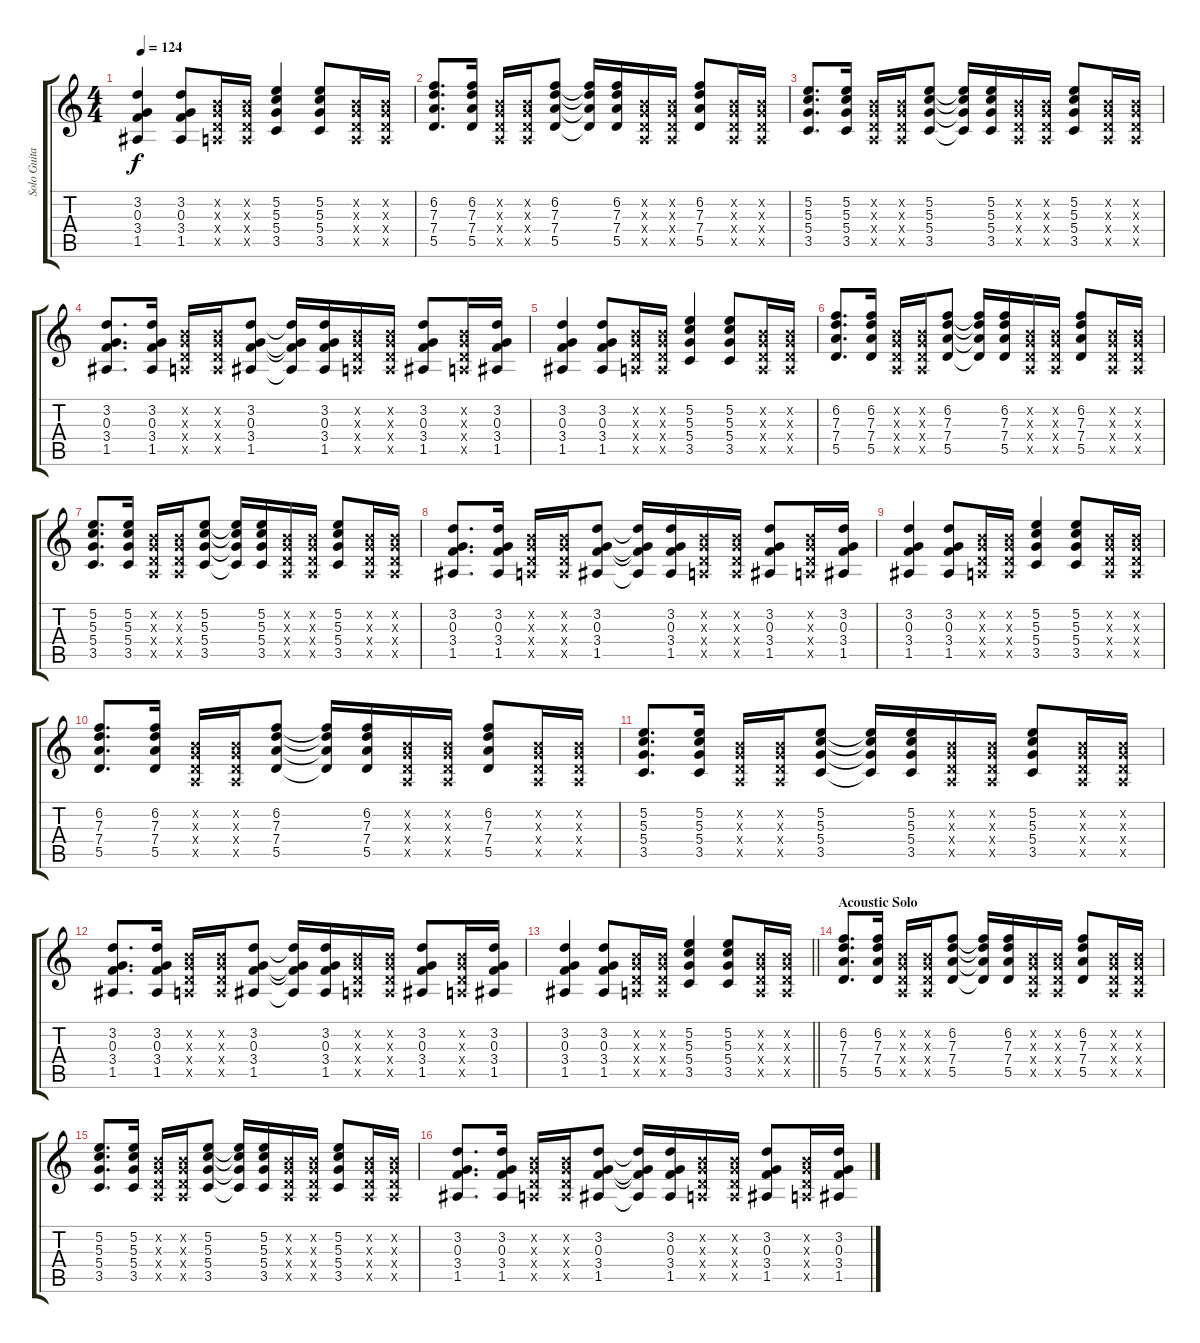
\track ("Solo Guitar 1" "Solo Guita") {instrument distortionguitar}
\staff {score tabs}
\tuning (E4 B3 G3 D3 A2 D2) {hide}
\ts (4 4)
\tempo 124
\clef g2
\ks c
(3.2 0.3 3.4 1.5).4{dy f} (3.2 0.3 3.4 1.5).8 (0.2{x} 0.3{x} 0.4{x} 0.5{x}).16 (0.2{x} 0.3{x} 0.4{x} 0.5{x}).16 (5.2 5.3 5.4 3.5).4 (5.2 5.3 5.4 3.5).8 (0.2{x} 0.3{x} 0.4{x} 0.5{x}).16 (0.2{x} 0.3{x} 0.4{x} 0.5{x}).16 |
(6.2 7.3 7.4 5.5).8{d} (6.2 7.3 7.4 5.5).16 (0.2{x} 0.3{x} 0.4{x} 0.5{x}).16 (0.2{x} 0.3{x} 0.4{x} 0.5{x}).16 (6.2 7.3 7.4 5.5).8 (6.2{t} 7.3{t} 7.4{t} 5.5{t}).16 (6.2 7.3 7.4 5.5).16 (0.2{x} 0.3{x} 0.4{x} 0.5{x}).16 (0.2{x} 0.3{x} 0.4{x} 0.5{x}).16 (6.2 7.3 7.4 5.5).8 (0.2{x} 0.3{x} 0.4{x} 0.5{x}).16 (0.2{x} 0.3{x} 0.4{x} 0.5{x}).16 |
(5.2 5.3 5.4 3.5).8{d} (5.2 5.3 5.4 3.5).16 (0.2{x} 0.3{x} 0.4{x} 0.5{x}).16 (0.2{x} 0.3{x} 0.4{x} 0.5{x}).16 (5.2 5.3 5.4 3.5).8 (5.2{t} 5.3{t} 5.4{t} 3.5{t}).16 (5.2 5.3 5.4 3.5).16 (0.2{x} 0.3{x} 0.4{x} 0.5{x}).16 (0.2{x} 0.3{x} 0.4{x} 0.5{x}).16 (5.2 5.3 5.4 3.5).8 (0.2{x} 0.3{x} 0.4{x} 0.5{x}).16 (0.2{x} 0.3{x} 0.4{x} 0.5{x}).16 |
(3.2 0.3 3.4 1.5).8{d} (3.2 0.3 3.4 1.5).16 (0.2{x} 0.3{x} 0.4{x} 0.5{x}).16 (0.2{x} 0.3{x} 0.4{x} 0.5{x}).16 (3.2 0.3 3.4 1.5).8 (3.2{t} 0.3{t} 3.4{t} 1.5{t}).16 (3.2 0.3 3.4 1.5).16 (0.2{x} 0.3{x} 0.4{x} 0.5{x}).16 (0.2{x} 0.3{x} 0.4{x} 0.5{x}).16 (3.2 0.3 3.4 1.5).8 (0.2{x} 0.3{x} 0.4{x} 0.5{x}).16 (3.2 0.3 3.4 1.5).16 |
(3.2 0.3 3.4 1.5).4 (3.2 0.3 3.4 1.5).8 (0.2{x} 0.3{x} 0.4{x} 0.5{x}).16 (0.2{x} 0.3{x} 0.4{x} 0.5{x}).16 (5.2 5.3 5.4 3.5).4 (5.2 5.3 5.4 3.5).8 (0.2{x} 0.3{x} 0.4{x} 0.5{x}).16 (0.2{x} 0.3{x} 0.4{x} 0.5{x}).16 |
(6.2 7.3 7.4 5.5).8{d} (6.2 7.3 7.4 5.5).16 (0.2{x} 0.3{x} 0.4{x} 0.5{x}).16 (0.2{x} 0.3{x} 0.4{x} 0.5{x}).16 (6.2 7.3 7.4 5.5).8 (6.2{t} 7.3{t} 7.4{t} 5.5{t}).16 (6.2 7.3 7.4 5.5).16 (0.2{x} 0.3{x} 0.4{x} 0.5{x}).16 (0.2{x} 0.3{x} 0.4{x} 0.5{x}).16 (6.2 7.3 7.4 5.5).8 (0.2{x} 0.3{x} 0.4{x} 0.5{x}).16 (0.2{x} 0.3{x} 0.4{x} 0.5{x}).16 |
(5.2 5.3 5.4 3.5).8{d} (5.2 5.3 5.4 3.5).16 (0.2{x} 0.3{x} 0.4{x} 0.5{x}).16 (0.2{x} 0.3{x} 0.4{x} 0.5{x}).16 (5.2 5.3 5.4 3.5).8 (5.2{t} 5.3{t} 5.4{t} 3.5{t}).16 (5.2 5.3 5.4 3.5).16 (0.2{x} 0.3{x} 0.4{x} 0.5{x}).16 (0.2{x} 0.3{x} 0.4{x} 0.5{x}).16 (5.2 5.3 5.4 3.5).8 (0.2{x} 0.3{x} 0.4{x} 0.5{x}).16 (0.2{x} 0.3{x} 0.4{x} 0.5{x}).16 |
(3.2 0.3 3.4 1.5).8{d} (3.2 0.3 3.4 1.5).16 (0.2{x} 0.3{x} 0.4{x} 0.5{x}).16 (0.2{x} 0.3{x} 0.4{x} 0.5{x}).16 (3.2 0.3 3.4 1.5).8 (3.2{t} 0.3{t} 3.4{t} 1.5{t}).16 (3.2 0.3 3.4 1.5).16 (0.2{x} 0.3{x} 0.4{x} 0.5{x}).16 (0.2{x} 0.3{x} 0.4{x} 0.5{x}).16 (3.2 0.3 3.4 1.5).8 (0.2{x} 0.3{x} 0.4{x} 0.5{x}).16 (3.2 0.3 3.4 1.5).16 |
(3.2 0.3 3.4 1.5).4 (3.2 0.3 3.4 1.5).8 (0.2{x} 0.3{x} 0.4{x} 0.5{x}).16 (0.2{x} 0.3{x} 0.4{x} 0.5{x}).16 (5.2 5.3 5.4 3.5).4 (5.2 5.3 5.4 3.5).8 (0.2{x} 0.3{x} 0.4{x} 0.5{x}).16 (0.2{x} 0.3{x} 0.4{x} 0.5{x}).16 |
(6.2 7.3 7.4 5.5).8{d} (6.2 7.3 7.4 5.5).16 (0.2{x} 0.3{x} 0.4{x} 0.5{x}).16 (0.2{x} 0.3{x} 0.4{x} 0.5{x}).16 (6.2 7.3 7.4 5.5).8 (6.2{t} 7.3{t} 7.4{t} 5.5{t}).16 (6.2 7.3 7.4 5.5).16 (0.2{x} 0.3{x} 0.4{x} 0.5{x}).16 (0.2{x} 0.3{x} 0.4{x} 0.5{x}).16 (6.2 7.3 7.4 5.5).8 (0.2{x} 0.3{x} 0.4{x} 0.5{x}).16 (0.2{x} 0.3{x} 0.4{x} 0.5{x}).16 |
(5.2 5.3 5.4 3.5).8{d} (5.2 5.3 5.4 3.5).16 (0.2{x} 0.3{x} 0.4{x} 0.5{x}).16 (0.2{x} 0.3{x} 0.4{x} 0.5{x}).16 (5.2 5.3 5.4 3.5).8 (5.2{t} 5.3{t} 5.4{t} 3.5{t}).16 (5.2 5.3 5.4 3.5).16 (0.2{x} 0.3{x} 0.4{x} 0.5{x}).16 (0.2{x} 0.3{x} 0.4{x} 0.5{x}).16 (5.2 5.3 5.4 3.5).8 (0.2{x} 0.3{x} 0.4{x} 0.5{x}).16 (0.2{x} 0.3{x} 0.4{x} 0.5{x}).16 |
(3.2 0.3 3.4 1.5).8{d} (3.2 0.3 3.4 1.5).16 (0.2{x} 0.3{x} 0.4{x} 0.5{x}).16 (0.2{x} 0.3{x} 0.4{x} 0.5{x}).16 (3.2 0.3 3.4 1.5).8 (3.2{t} 0.3{t} 3.4{t} 1.5{t}).16 (3.2 0.3 3.4 1.5).16 (0.2{x} 0.3{x} 0.4{x} 0.5{x}).16 (0.2{x} 0.3{x} 0.4{x} 0.5{x}).16 (3.2 0.3 3.4 1.5).8 (0.2{x} 0.3{x} 0.4{x} 0.5{x}).16 (3.2 0.3 3.4 1.5).16 |
\barLineRight lightlight
(3.2 0.3 3.4 1.5).4 (3.2 0.3 3.4 1.5).8 (0.2{x} 0.3{x} 0.4{x} 0.5{x}).16 (0.2{x} 0.3{x} 0.4{x} 0.5{x}).16 (5.2 5.3 5.4 3.5).4 (5.2 5.3 5.4 3.5).8 (0.2{x} 0.3{x} 0.4{x} 0.5{x}).16 (0.2{x} 0.3{x} 0.4{x} 0.5{x}).16 |
\section ("" "Acoustic Solo")
(6.2 7.3 7.4 5.5).8{d volume 6} (6.2 7.3 7.4 5.5).16 (0.2{x} 0.3{x} 0.4{x} 0.5{x}).16 (0.2{x} 0.3{x} 0.4{x} 0.5{x}).16 (6.2 7.3 7.4 5.5).8 (6.2{t} 7.3{t} 7.4{t} 5.5{t}).16 (6.2 7.3 7.4 5.5).16 (0.2{x} 0.3{x} 0.4{x} 0.5{x}).16 (0.2{x} 0.3{x} 0.4{x} 0.5{x}).16 (6.2 7.3 7.4 5.5).8 (0.2{x} 0.3{x} 0.4{x} 0.5{x}).16 (0.2{x} 0.3{x} 0.4{x} 0.5{x}).16 |
(5.2 5.3 5.4 3.5).8{d} (5.2 5.3 5.4 3.5).16 (0.2{x} 0.3{x} 0.4{x} 0.5{x}).16 (0.2{x} 0.3{x} 0.4{x} 0.5{x}).16 (5.2 5.3 5.4 3.5).8 (5.2{t} 5.3{t} 5.4{t} 3.5{t}).16 (5.2 5.3 5.4 3.5).16 (0.2{x} 0.3{x} 0.4{x} 0.5{x}).16 (0.2{x} 0.3{x} 0.4{x} 0.5{x}).16 (5.2 5.3 5.4 3.5).8 (0.2{x} 0.3{x} 0.4{x} 0.5{x}).16 (0.2{x} 0.3{x} 0.4{x} 0.5{x}).16 |
(3.2 0.3 3.4 1.5).8{d} (3.2 0.3 3.4 1.5).16 (0.2{x} 0.3{x} 0.4{x} 0.5{x}).16 (0.2{x} 0.3{x} 0.4{x} 0.5{x}).16 (3.2 0.3 3.4 1.5).8 (3.2{t} 0.3{t} 3.4{t} 1.5{t}).16 (3.2 0.3 3.4 1.5).16 (0.2{x} 0.3{x} 0.4{x} 0.5{x}).16 (0.2{x} 0.3{x} 0.4{x} 0.5{x}).16 (3.2 0.3 3.4 1.5).8 (0.2{x} 0.3{x} 0.4{x} 0.5{x}).16 (3.2 0.3 3.4 1.5).16
